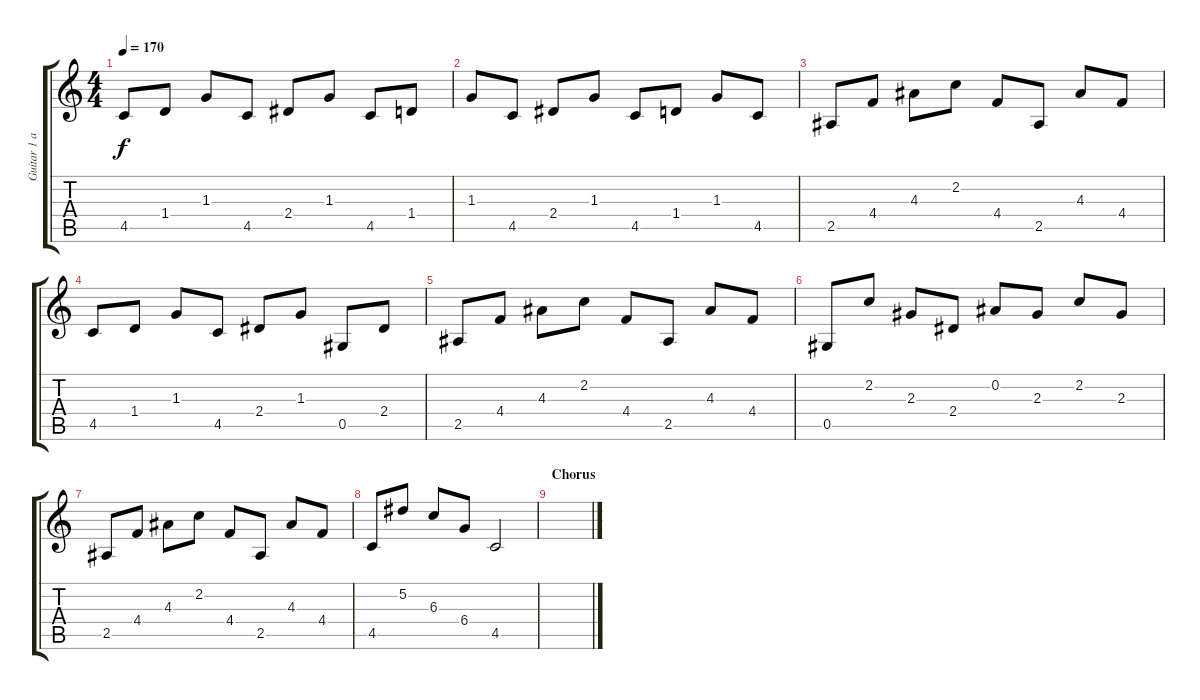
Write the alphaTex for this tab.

\track ("Guitar 1 acc" "Guitar 1 a") {instrument acousticguitarsteel}
\staff {score tabs}
\tuning (Eb4 Bb3 Gb3 Db3 Ab2 Eb2) {hide}
\ts (4 4)
\tempo 170
\clef g2
\ks c
4.5.8{dy f} 1.4.8 1.3.8 4.5.8 2.4.8 1.3.8 4.5.8 1.4.8 |
1.3.8 4.5.8 2.4.8 1.3.8 4.5.8 1.4.8 1.3.8 4.5.8 |
2.5.8 4.4.8 4.3.8 2.2.8 4.4.8 2.5.8 4.3.8 4.4.8 |
4.5.8 1.4.8 1.3.8 4.5.8 2.4.8 1.3.8 0.5.8 2.4.8 |
2.5.8 4.4.8 4.3.8 2.2.8 4.4.8 2.5.8 4.3.8 4.4.8 |
0.5.8 2.2.8 2.3.8 2.4.8 0.2.8 2.3.8 2.2.8 2.3.8 |
2.5.8 4.4.8 4.3.8 2.2.8 4.4.8 2.5.8 4.3.8 4.4.8 |
4.5.8 5.2.8 6.3.8 6.4.8 4.5.2 |
\section ("" "Chorus")
